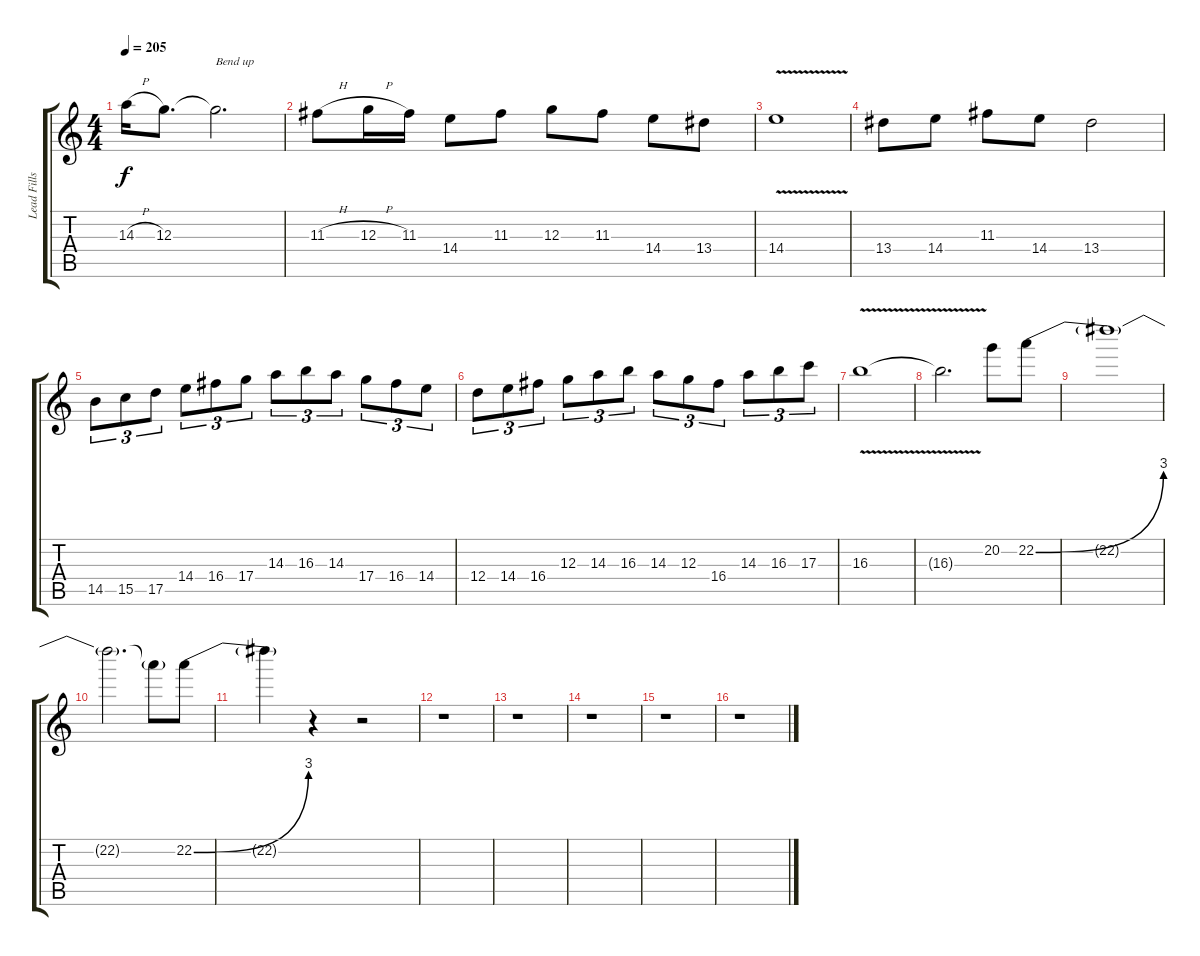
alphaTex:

\track ("Lead Fills" "Lead Fills") {instrument distortionguitar}
\staff {score tabs}
\tuning (E4 B3 G3 D3 A2 E2) {hide}
\ts (4 4)
\tempo 205
\clef g2
\ks c
14.3{h}.16{dy f} 12.3.8{d} 12.3{t}.2{d txt "Bend up"} |
11.3{h}.8 12.3{h}.16 11.3.16 14.4.8 11.3.8 12.3.8 11.3.8 14.4.8 13.4.8 |
14.4{v}.1 |
13.4.8 14.4.8 11.3.8 14.4.8 13.4.2 |
14.5.8{tu (3 2)} 15.5.8{tu (3 2)} 17.5.8{tu (3 2)} 14.4.8{tu (3 2)} 16.4.8{tu (3 2)} 17.4.8{tu (3 2)} 14.3.8{tu (3 2)} 16.3.8{tu (3 2)} 14.3.8{tu (3 2)} 17.4.8{tu (3 2)} 16.4.8{tu (3 2)} 14.4.8{tu (3 2)} |
12.4.8{tu (3 2)} 14.4.8{tu (3 2)} 16.4.8{tu (3 2)} 12.3.8{tu (3 2)} 14.3.8{tu (3 2)} 16.3.8{tu (3 2)} 14.3.8{tu (3 2)} 12.3.8{tu (3 2)} 16.4.8{tu (3 2)} 14.3.8{tu (3 2)} 16.3.8{tu (3 2)} 17.3.8{tu (3 2)} |
16.3{v}.1 |
16.3{t}.2{d} 20.2.8 22.2{be (bend 0 0 60 12)}.8 |
22.2{t}.1 |
22.2{t}.2{d} 22.2{t}.8 22.2{be (bend 0 0 60 12)}.8 |
22.2{t}.4 r.4 r.2 |
r.1 |
r.1 |
r.1 |
r.1 |
r.1
